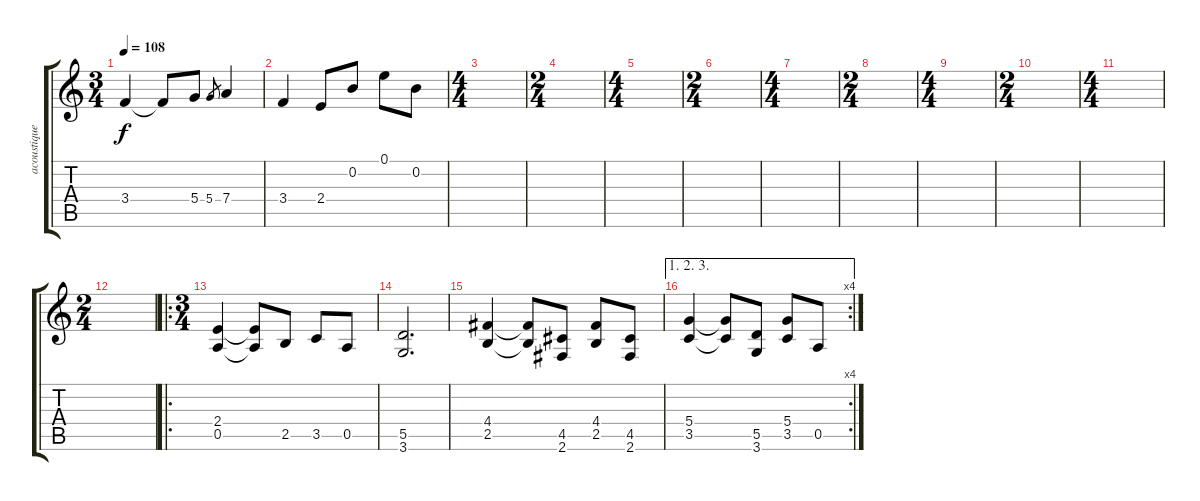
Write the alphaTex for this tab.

\track ("acoustique 2" "acoustique") {instrument acousticguitarsteel}
\staff {score tabs}
\tuning (E4 B3 G3 D3 A2 E2) {hide}
\ts (3 4)
\tempo 108
\clef g2
\ks c
3.4.4{dy f} 3.4{t}.8 5.4.8 5.4.8{gr} 7.4.4 |
3.4.4 2.4.8 0.2.8 0.1.8 0.2.8 |
\ts (4 4)
|
\ts (2 4)
|
\ts (4 4)
|
\ts (2 4)
|
\ts (4 4)
|
\ts (2 4)
|
\ts (4 4)
|
\ts (2 4)
|
\ts (4 4)
|
\ts (2 4)
|
\ro
\ts (3 4)
(2.4 0.5).4{volume 10 balance 1 instrument distortionguitar} (2.4{t} 0.5{t}).8 2.5.8 3.5.8 0.5.8 |
(5.5 3.6).2{d} |
(4.4 2.5).4 (4.4{t} 2.5{t}).8 (4.5 2.6).8 (4.4 2.5).8 (4.5 2.6).8 |
\ae (1 2 3)
\rc 4
(5.4 3.5).4{volume 13 balance 8} (5.4{t} 3.5{t}).8 (5.5 3.6).8 (5.4 3.5).8 0.5.8
